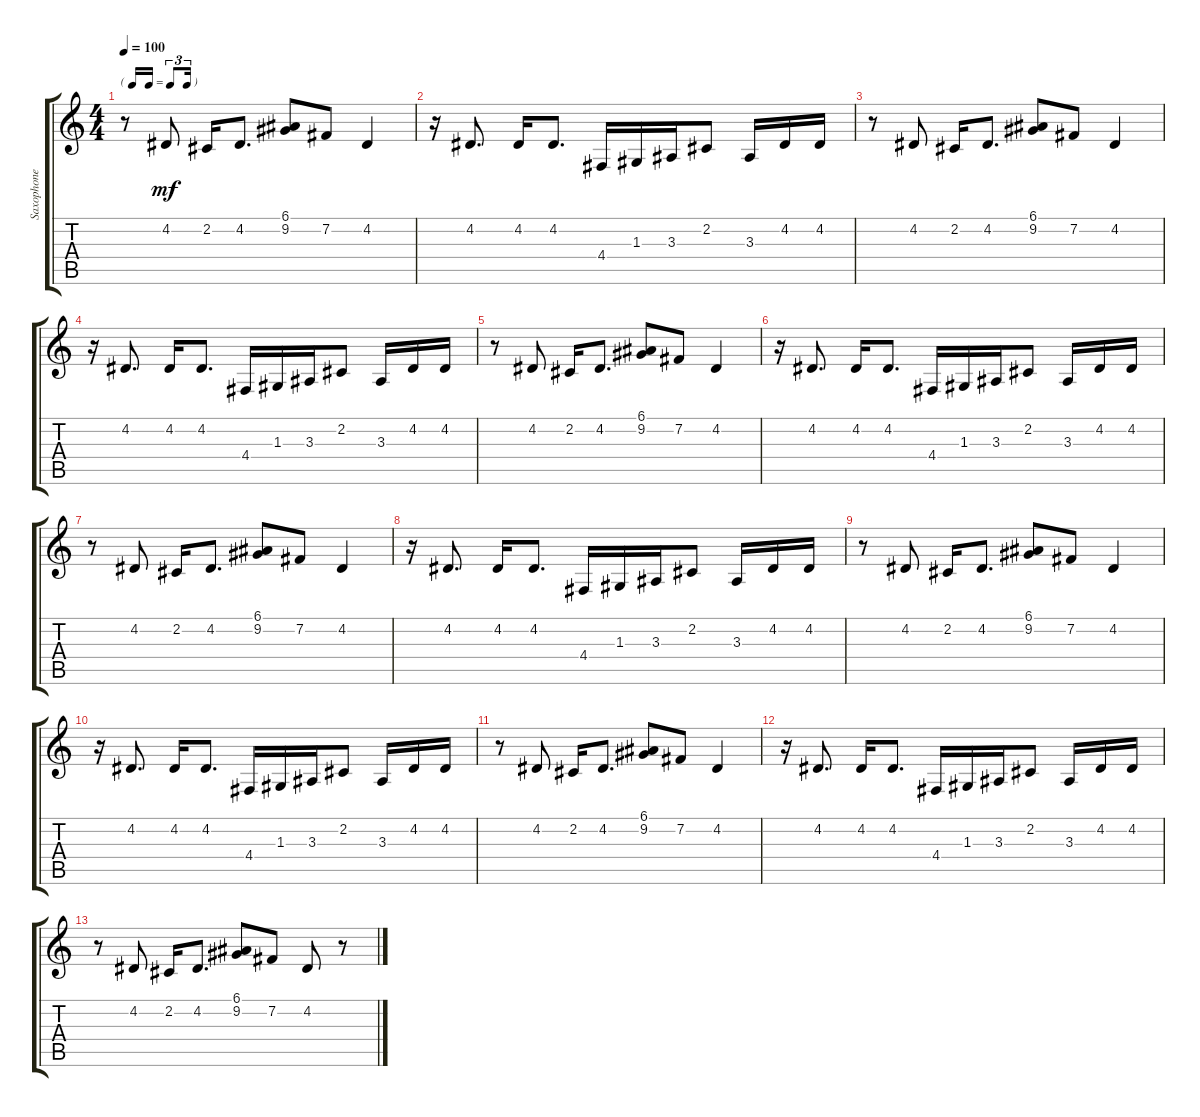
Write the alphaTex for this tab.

\track ("Saxophone : Alto in Eb" "Saxophone ") {instrument altosax}
\staff {score tabs}
\tuning (E4 B3 G3 D3 A2 E2) {hide}
\ts (4 4)
\tf triplet16th
\tempo 100
\clef g2
\ks c
r.8{dy mf} 4.2.8 2.2.16 4.2.8{d} (6.1 9.2).8 7.2.8 4.2.4 |
r.16 4.2.8{d} 4.2.16 4.2.8{d} 4.4.16 1.3.16 3.3.16 2.2.8 3.3.16 4.2.16 4.2.16 |
r.8 4.2.8 2.2.16 4.2.8{d} (6.1 9.2).8 7.2.8 4.2.4 |
r.16 4.2.8{d} 4.2.16 4.2.8{d} 4.4.16 1.3.16 3.3.16 2.2.8 3.3.16 4.2.16 4.2.16 |
r.8 4.2.8 2.2.16 4.2.8{d} (6.1 9.2).8 7.2.8 4.2.4 |
r.16 4.2.8{d} 4.2.16 4.2.8{d} 4.4.16 1.3.16 3.3.16 2.2.8 3.3.16 4.2.16 4.2.16 |
r.8 4.2.8 2.2.16 4.2.8{d} (6.1 9.2).8 7.2.8 4.2.4 |
r.16 4.2.8{d} 4.2.16 4.2.8{d} 4.4.16 1.3.16 3.3.16 2.2.8 3.3.16 4.2.16 4.2.16 |
r.8 4.2.8 2.2.16 4.2.8{d} (6.1 9.2).8 7.2.8 4.2.4 |
r.16 4.2.8{d} 4.2.16 4.2.8{d} 4.4.16 1.3.16 3.3.16 2.2.8 3.3.16 4.2.16 4.2.16 |
r.8 4.2.8 2.2.16 4.2.8{d} (6.1 9.2).8 7.2.8 4.2.4 |
r.16 4.2.8{d} 4.2.16 4.2.8{d} 4.4.16 1.3.16 3.3.16 2.2.8 3.3.16 4.2.16 4.2.16 |
r.8 4.2.8 2.2.16 4.2.8{d} (6.1 9.2).8 7.2.8 4.2.8 r.8
